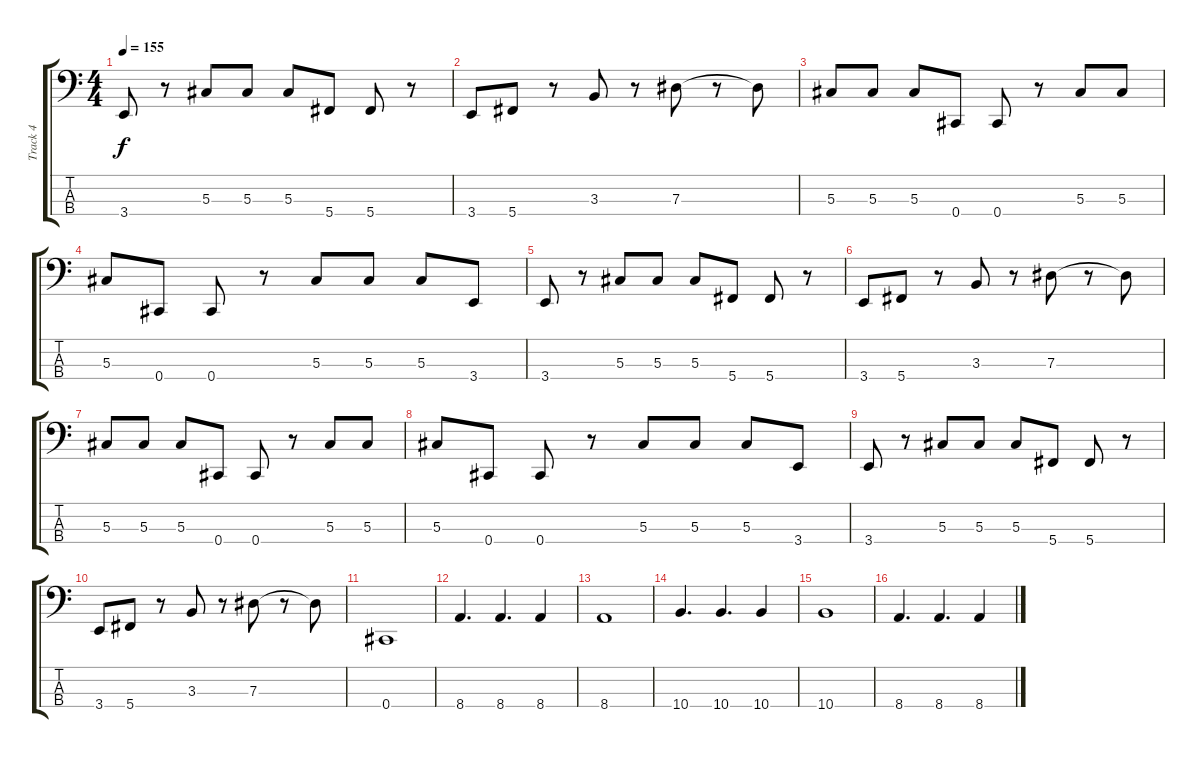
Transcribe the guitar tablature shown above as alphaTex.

\track ("Track 4" "Track 4") {instrument electricbassfinger}
\staff {score tabs}
\tuning (Gb2 Db2 Ab1 Db1) {hide}
\ts (4 4)
\tempo 155
\clef f4
\ks c
3.4.8{dy f} r.8 5.3.8 5.3.8 5.3.8 5.4.8 5.4.8 r.8 |
3.4.8 5.4.8 r.8 3.3.8 r.8 7.3.8 r.8 7.3{t}.8 |
5.3.8 5.3.8 5.3.8 0.4.8 0.4.8 r.8 5.3.8 5.3.8 |
5.3.8 0.4.8 0.4.8 r.8 5.3.8 5.3.8 5.3.8 3.4.8 |
3.4.8 r.8 5.3.8 5.3.8 5.3.8 5.4.8 5.4.8 r.8 |
3.4.8 5.4.8 r.8 3.3.8 r.8 7.3.8 r.8 7.3{t}.8 |
5.3.8 5.3.8 5.3.8 0.4.8 0.4.8 r.8 5.3.8 5.3.8 |
5.3.8 0.4.8 0.4.8 r.8 5.3.8 5.3.8 5.3.8 3.4.8 |
3.4.8 r.8 5.3.8 5.3.8 5.3.8 5.4.8 5.4.8 r.8 |
3.4.8 5.4.8 r.8 3.3.8 r.8 7.3.8 r.8 7.3{t}.8 |
0.4.1 |
8.4.4{d} 8.4.4{d} 8.4.4 |
8.4.1 |
10.4.4{d} 10.4.4{d} 10.4.4 |
10.4.1 |
8.4.4{d} 8.4.4{d} 8.4.4
